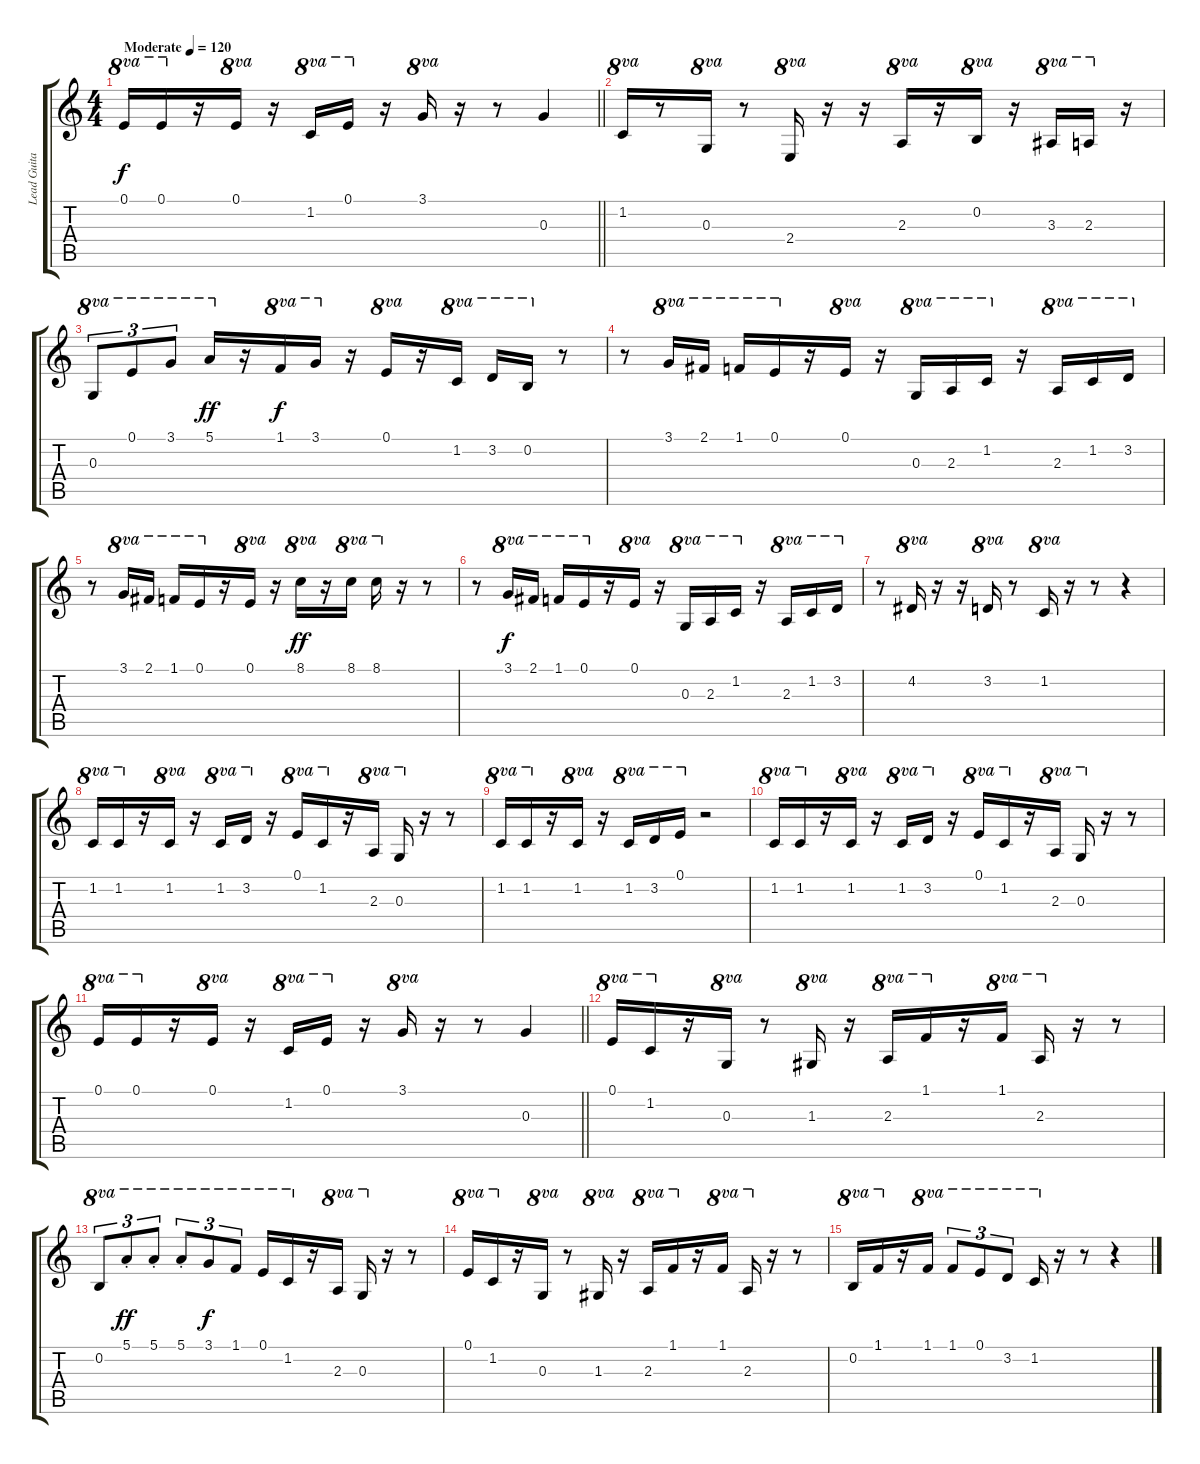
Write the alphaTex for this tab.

\track ("Lead Guitar" "Lead Guita") {instrument overdrivenguitar}
\staff {score tabs}
\tuning (E4 B3 G3 D3 A2 E2) {hide}
\ts (4 4)
\tempo (120 "Moderate")
\clef g2
\barLineRight lightlight
\ks c
0.1.16{ot 8va dy f instrument overdrivenguitar} 0.1.16{ot 8va} r.16 0.1.16{ot 8va} r.16 1.2.16{ot 8va} 0.1.16{ot 8va} r.16 3.1.16{ot 8va} r.16 r.8 0.3.4 |
1.2.16{ot 8va} r.8 0.3.16{ot 8va} r.8 2.4.16{ot 8va} r.16 r.16 2.3.16{ot 8va} r.16 0.2.16{ot 8va} r.16 3.3.16{ot 8va} 2.3.16{ot 8va} r.16 |
0.3.8{tu (3 2) ot 8va} 0.1.8{tu (3 2) ot 8va} 3.1.8{tu (3 2) ot 8va} 5.1.16{ot 8va dy ff} r.16 1.1.16{ot 8va dy f} 3.1.16{ot 8va} r.16 0.1.16{ot 8va} r.16 1.2.16{ot 8va} 3.2.16{ot 8va} 0.2.16{ot 8va} r.8 |
r.8 3.1.16{ot 8va} 2.1.16{ot 8va} 1.1.16{ot 8va} 0.1.16{ot 8va} r.16 0.1.16{ot 8va} r.16 0.3.16{ot 8va} 2.3.16{ot 8va} 1.2.16{ot 8va} r.16 2.3.16{ot 8va} 1.2.16{ot 8va} 3.2.16{ot 8va} |
r.8 3.1.16{ot 8va} 2.1.16{ot 8va} 1.1.16{ot 8va} 0.1.16{ot 8va} r.16 0.1.16{ot 8va} r.16 8.1.16{ot 8va dy ff} r.16 8.1.16{ot 8va} 8.1.16{ot 8va} r.16 r.8 |
r.8 3.1.16{ot 8va dy f} 2.1.16{ot 8va} 1.1.16{ot 8va} 0.1.16{ot 8va} r.16 0.1.16{ot 8va} r.16 0.3.16{ot 8va} 2.3.16{ot 8va} 1.2.16{ot 8va} r.16 2.3.16{ot 8va} 1.2.16{ot 8va} 3.2.16{ot 8va} |
r.8 4.2.16{ot 8va} r.16 r.16 3.2.16{ot 8va} r.8 1.2.16{ot 8va} r.16 r.8 r.4 |
1.2.16{ot 8va} 1.2.16{ot 8va} r.16 1.2.16{ot 8va} r.16 1.2.16{ot 8va} 3.2.16{ot 8va} r.16 0.1.16{ot 8va} 1.2.16{ot 8va} r.16 2.3.16{ot 8va} 0.3.16{ot 8va} r.16 r.8 |
1.2.16{ot 8va} 1.2.16{ot 8va} r.16 1.2.16{ot 8va} r.16 1.2.16{ot 8va} 3.2.16{ot 8va} 0.1.16{ot 8va} r.2 |
1.2.16{ot 8va} 1.2.16{ot 8va} r.16 1.2.16{ot 8va} r.16 1.2.16{ot 8va} 3.2.16{ot 8va} r.16 0.1.16{ot 8va} 1.2.16{ot 8va} r.16 2.3.16{ot 8va} 0.3.16{ot 8va} r.16 r.8 |
\barLineRight lightlight
0.1.16{ot 8va} 0.1.16{ot 8va} r.16 0.1.16{ot 8va} r.16 1.2.16{ot 8va} 0.1.16{ot 8va} r.16 3.1.16{ot 8va} r.16 r.8 0.3.4 |
0.1.16{ot 8va} 1.2.16{ot 8va} r.16 0.3.16{ot 8va} r.8 1.3.16{ot 8va} r.16 2.3.16{ot 8va} 1.1.16{ot 8va} r.16 1.1.16{ot 8va} 2.3.16{ot 8va} r.16 r.8 |
0.2.8{tu (3 2) ot 8va} 5.1{st}.8{tu (3 2) ot 8va dy ff} 5.1{st}.8{tu (3 2) ot 8va} 5.1{st}.8{tu (3 2) ot 8va} 3.1.8{tu (3 2) ot 8va dy f} 1.1.8{tu (3 2) ot 8va} 0.1.16{ot 8va} 1.2.16{ot 8va} r.16 2.3.16{ot 8va} 0.3.16{ot 8va} r.16 r.8 |
0.1.16{ot 8va} 1.2.16{ot 8va} r.16 0.3.16{ot 8va} r.8 1.3.16{ot 8va} r.16 2.3.16{ot 8va} 1.1.16{ot 8va} r.16 1.1.16{ot 8va} 2.3.16{ot 8va} r.16 r.8 |
0.2.16{ot 8va} 1.1.16{ot 8va} r.16 1.1.16{ot 8va} 1.1.8{tu (3 2) ot 8va} 0.1.8{tu (3 2) ot 8va} 3.2.8{tu (3 2) ot 8va} 1.2.16{ot 8va} r.16 r.8 r.4
